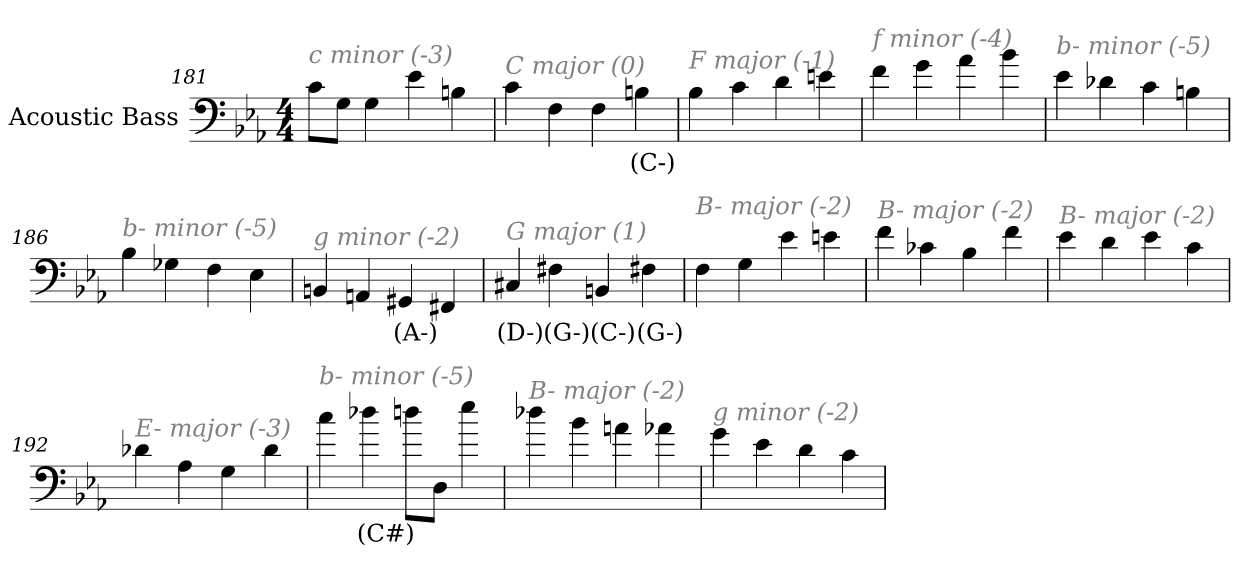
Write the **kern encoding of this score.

**kern	**text
*part1	*part1
*staff1	*staff1
*I"Acoustic Bass	*
*clefF4	*
*ITrd7c12	*
*k[b-e-a-]	*
*E-:	*
*M4/4	*
=181	=181
!LO:TX:i:color=#808080:t=c minor (-3)	!
8CL	.
8GGJ	.
4GG	.
4E-	.
4BBn	.
=182	=182
!LO:TX:i:color=#808080:t=C major (0)	!
4C	.
4FF	.
4FF	.
4BBni	(C-)
=183	=183
!LO:TX:i:color=#808080:t=F major (-1)	!
4BB-	.
4C	.
4D	.
4En	.
=184	=184
!LO:TX:i:color=#808080:t=f minor (-4)	!
4F	.
4G	.
4A-	.
4B-	.
=185	=185
!LO:TX:i:color=#808080:t=b- minor (-5)	!
4E-	.
4D-X	.
4C	.
4BBn	.
=186	=186
!LO:TX:i:color=#808080:t=b- minor (-5)	!
4BB-	.
4GG-X	.
4FF	.
4EE-	.
=187	=187
!LO:TX:i:color=#808080:t=g minor (-2)	!
4BBBn	.
4AAAn	.
4GGG#Xj	(A-)
4FFF#X	.
=188	=188
!LO:TX:i:color=#808080:t=G major (1)	!
4CC#Xi	(D-)
4FF#Xi	(G-)
4BBBni	(C-)
4FF#Xi	(G-)
=189	=189
!LO:TX:i:color=#808080:t=B- major (-2)	!
4FF	.
4GG	.
4E-	.
4En	.
=190	=190
!LO:TX:i:color=#808080:t=B- major (-2)	!
4F	.
4C-X	.
4BB-	.
4F	.
=191	=191
!LO:TX:i:color=#808080:t=B- major (-2)	!
4E-	.
4D	.
4E-	.
4C	.
=192	=192
!LO:TX:i:color=#808080:t=E- major (-3)	!
4D-X	.
4AA-	.
4GG	.
4D-	.
=193	=193
!LO:TX:i:color=#808080:t=b- minor (-5)	!
4c	.
4d-Xi	(C#)
8dL	.
8DDJ	.
4e-	.
=194	=194
!LO:TX:i:color=#808080:t=B- major (-2)	!
4d-X	.
4B-	.
4An	.
4A-X	.
=195	=195
!LO:TX:i:color=#808080:t=g minor (-2)	!
4G	.
4E-	.
4D	.
4C	.
=	=
*-	*-
